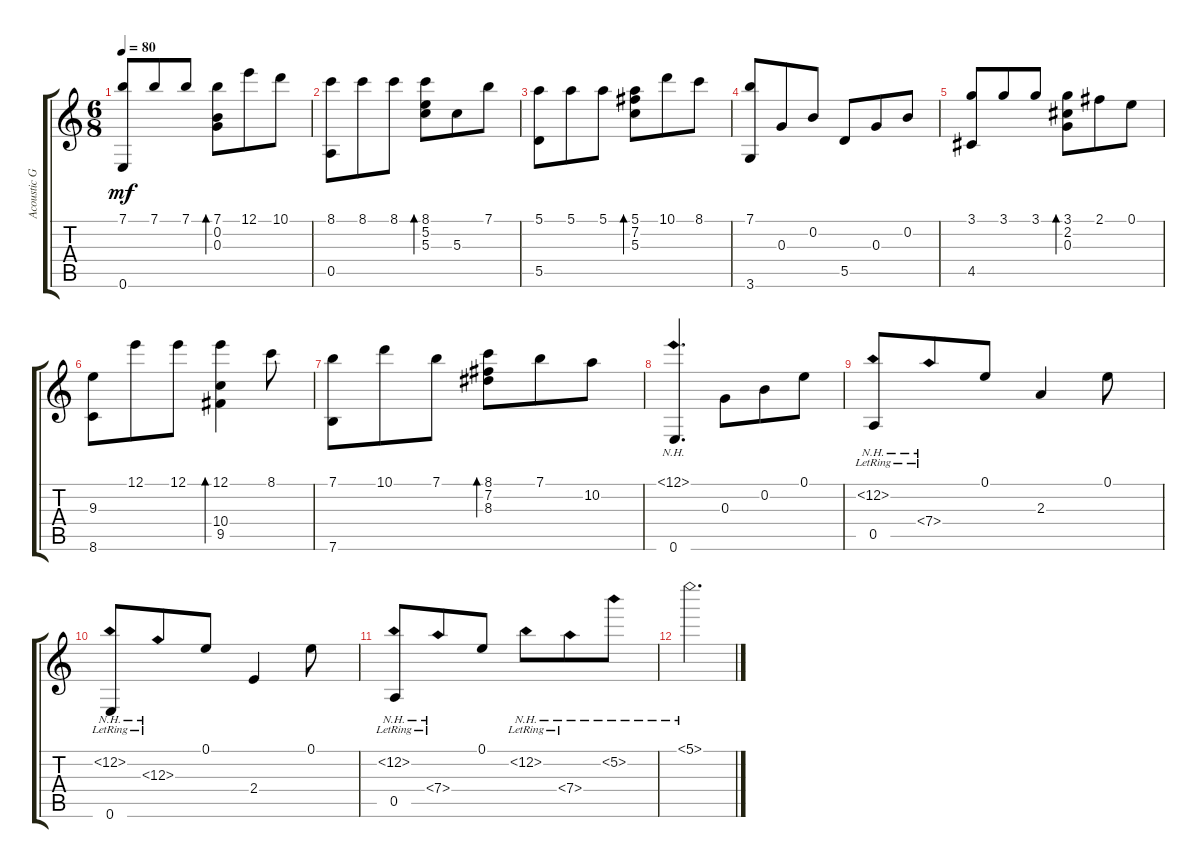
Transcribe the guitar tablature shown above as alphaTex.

\track ("Acoustic Guitar" "Acoustic G") {instrument acousticguitarnylon}
\staff {score tabs}
\tuning (E4 B3 G3 D3 A2 E2) {hide}
\ts (6 8)
\tempo 80
\clef g2
\ks c
(7.1 0.6).8{dy mf} 7.1.8 7.1.8 (7.1 0.2 0.3).8{bd 60} 12.1.8 10.1.8 |
(8.1 0.5).8 8.1.8 8.1.8 (8.1 5.2 5.3).8{bd 60} 5.3.8 7.1.8 |
(5.1 5.5).8 5.1.8 5.1.8 (5.1 7.2 5.3).8{bd 60} 10.1.8 8.1.8 |
(7.1 3.6).8 0.3.8 0.2.8 5.5.8 0.3.8 0.2.8 |
(3.1 4.5).8 3.1.8 3.1.8 (3.1 2.2 0.3).8{bd 60} 2.1.8 0.1.8 |
(9.3 8.6).8 12.1.8 12.1.8 (12.1 10.4 9.5).4{bd 60} 8.1.8 |
(7.1 7.6).8 10.1.8 7.1.8 (8.1 7.2 8.3).8{bd 60} 7.1.8 10.2.8 |
(12.1{nh} 0.6).4{d} 0.3.8 0.2.8 0.1.8 |
(12.2{nh lr} 0.5).8 7.4{nh lr}.8 0.1.8 2.3.4 0.1.8 |
(12.2{nh lr} 0.6).8 12.3{nh lr}.8 0.1.8 2.4.4 0.1.8 |
(12.2{nh lr} 0.5).8 7.4{nh lr}.8 0.1.8 12.2{nh lr}.8 7.4{nh lr}.8 5.2{nh}.8 |
5.1{nh}.2{d}
